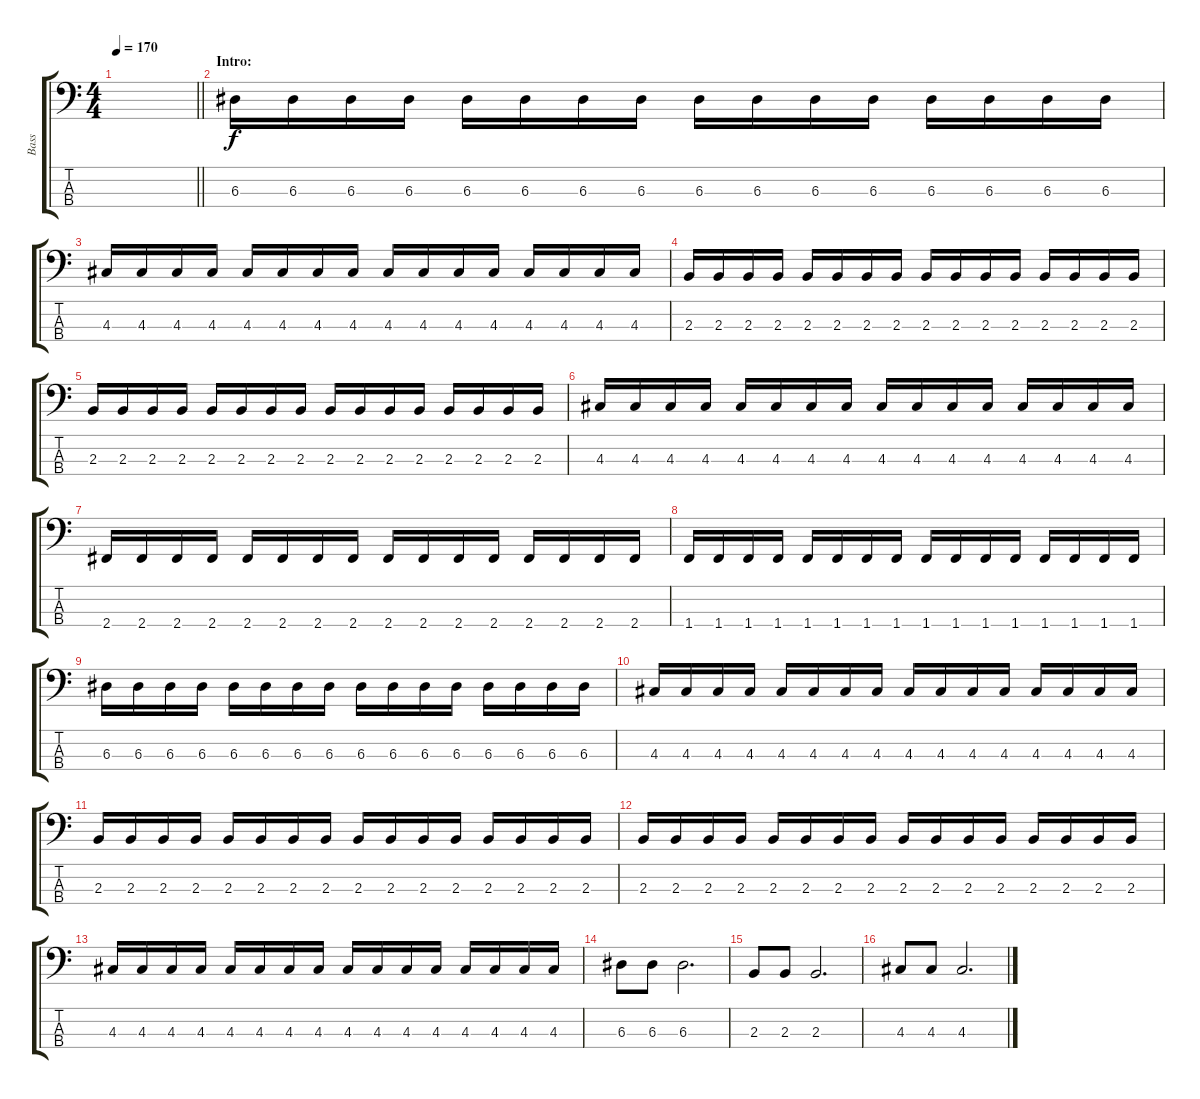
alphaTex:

\track ("Bass" "Bass") {instrument electricbasspick}
\staff {score tabs}
\tuning (G2 D2 A1 E1) {hide}
\ts (4 4)
\tempo 170
\clef f4
\barLineRight lightlight
\ks c
|
\section ("" "Intro:")
6.3.16 6.3.16 6.3.16 6.3.16 6.3.16 6.3.16 6.3.16 6.3.16 6.3.16 6.3.16 6.3.16 6.3.16 6.3.16 6.3.16 6.3.16 6.3.16 |
4.3.16 4.3.16 4.3.16 4.3.16 4.3.16 4.3.16 4.3.16 4.3.16 4.3.16 4.3.16 4.3.16 4.3.16 4.3.16 4.3.16 4.3.16 4.3.16 |
2.3.16 2.3.16 2.3.16 2.3.16 2.3.16 2.3.16 2.3.16 2.3.16 2.3.16 2.3.16 2.3.16 2.3.16 2.3.16 2.3.16 2.3.16 2.3.16 |
2.3.16 2.3.16 2.3.16 2.3.16 2.3.16 2.3.16 2.3.16 2.3.16 2.3.16 2.3.16 2.3.16 2.3.16 2.3.16 2.3.16 2.3.16 2.3.16 |
4.3.16 4.3.16 4.3.16 4.3.16 4.3.16 4.3.16 4.3.16 4.3.16 4.3.16 4.3.16 4.3.16 4.3.16 4.3.16 4.3.16 4.3.16 4.3.16 |
2.4.16 2.4.16 2.4.16 2.4.16 2.4.16 2.4.16 2.4.16 2.4.16 2.4.16 2.4.16 2.4.16 2.4.16 2.4.16 2.4.16 2.4.16 2.4.16 |
1.4.16 1.4.16 1.4.16 1.4.16 1.4.16 1.4.16 1.4.16 1.4.16 1.4.16 1.4.16 1.4.16 1.4.16 1.4.16 1.4.16 1.4.16 1.4.16 |
6.3.16 6.3.16 6.3.16 6.3.16 6.3.16 6.3.16 6.3.16 6.3.16 6.3.16 6.3.16 6.3.16 6.3.16 6.3.16 6.3.16 6.3.16 6.3.16 |
4.3.16 4.3.16 4.3.16 4.3.16 4.3.16 4.3.16 4.3.16 4.3.16 4.3.16 4.3.16 4.3.16 4.3.16 4.3.16 4.3.16 4.3.16 4.3.16 |
2.3.16 2.3.16 2.3.16 2.3.16 2.3.16 2.3.16 2.3.16 2.3.16 2.3.16 2.3.16 2.3.16 2.3.16 2.3.16 2.3.16 2.3.16 2.3.16 |
2.3.16 2.3.16 2.3.16 2.3.16 2.3.16 2.3.16 2.3.16 2.3.16 2.3.16 2.3.16 2.3.16 2.3.16 2.3.16 2.3.16 2.3.16 2.3.16 |
4.3.16 4.3.16 4.3.16 4.3.16 4.3.16 4.3.16 4.3.16 4.3.16 4.3.16 4.3.16 4.3.16 4.3.16 4.3.16 4.3.16 4.3.16 4.3.16 |
6.3.8 6.3.8 6.3.2{d} |
2.3.8 2.3.8 2.3.2{d} |
4.3.8 4.3.8 4.3.2{d}
